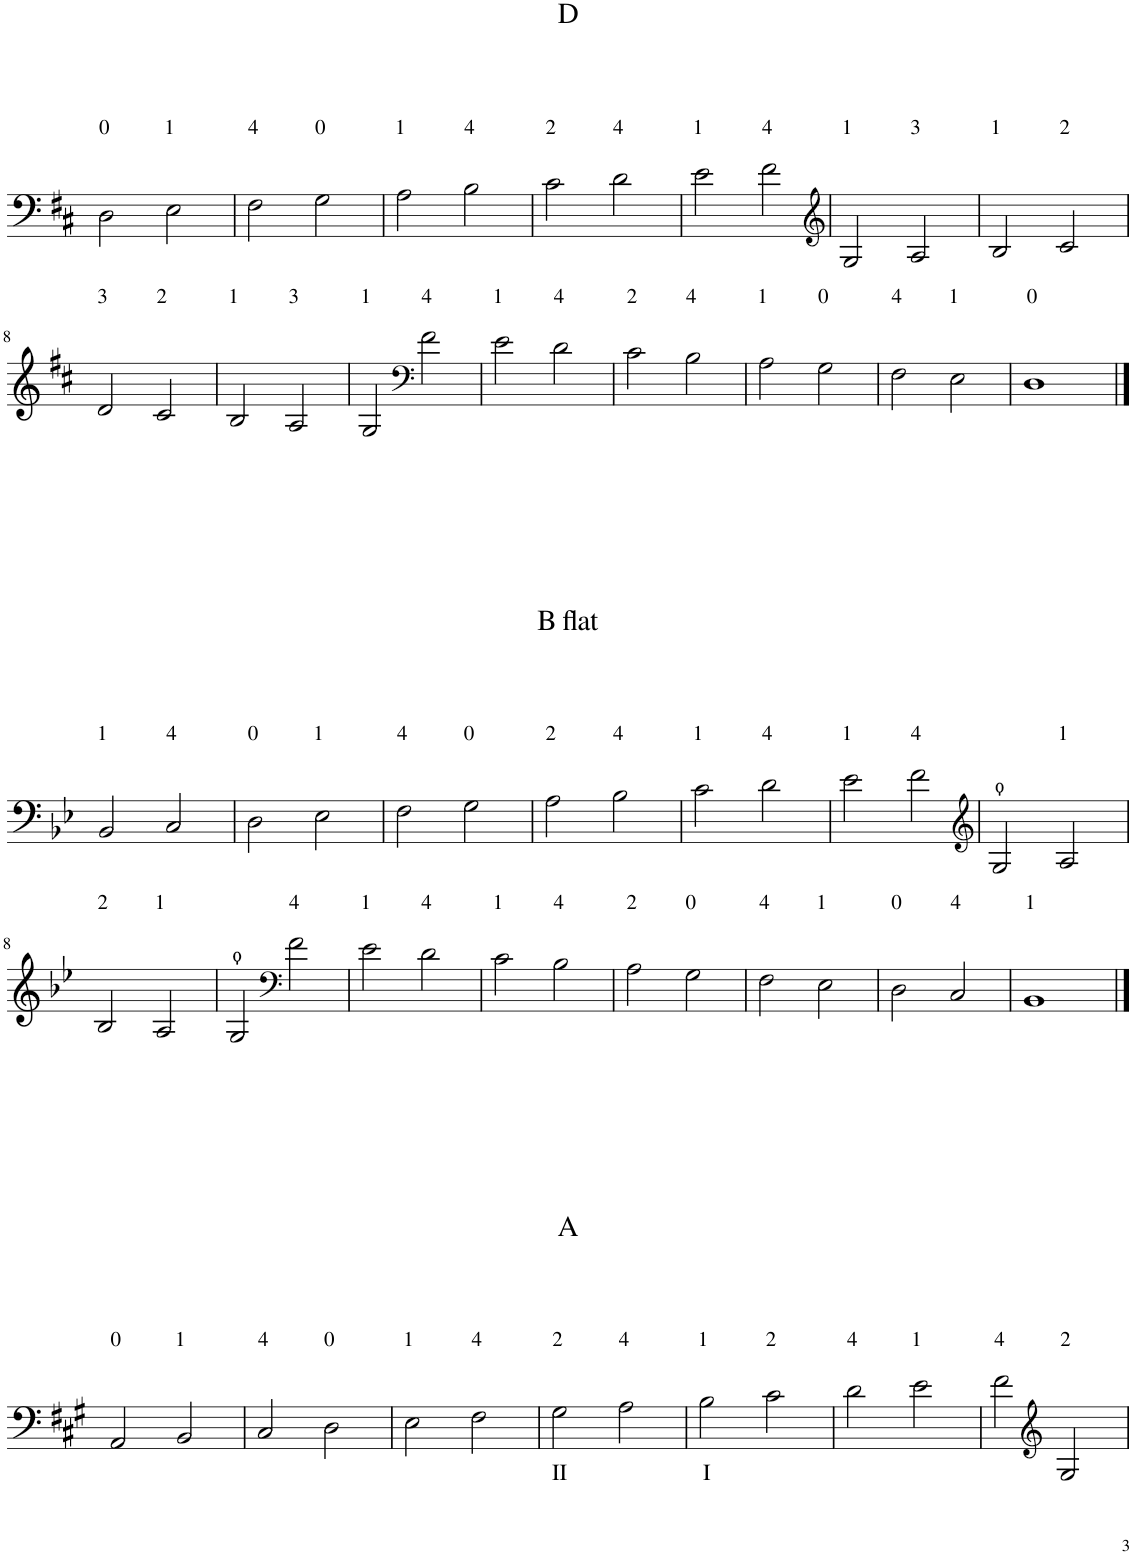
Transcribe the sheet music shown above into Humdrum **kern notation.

**kern	**text
*part1	*part1
*staff1	*staff1
*I"[Double Bass (C1-F5, E1-D3)]	*
*I'Db.	*
!!LO:PB:g=z
*clefF4	*
*Trd7c12	*
*k[f#c#]	*
*D:	*
*M4/4	*
=1	=1
!LO:TX:a:t=0	!
2D\	.
!LO:TX:a:t=1	!
2E\	.
=2	=2
!LO:TX:a:t=4	!
2F#\	.
!LO:TX:a:t=0	!
2G\	.
=3	=3
!LO:TX:a:t=1	!
2A\	.
!LO:TX:a:t=4	!
2B\	.
=4	=4
!LO:TX:a:t=2	!
2c#\	.
!LO:TX:a:t=4	!
2d\	.
=5	=5
!LO:TX:a:t=1	!
2e\	.
!LO:TX:a:t=4	!
2f#\	.
=6	=6
*clefG2	*
!LO:TX:a:t=1	!
2G/	.
!LO:TX:a:t=3	!
2A/	.
=7	=7
!LO:TX:a:t=1	!
2B/	.
!LO:TX:a:t=2	!
2c#/	.
!!LO:LB:g=z
=8	=8
!LO:TX:a:t=3	!
2d/	.
!LO:TX:a:t=2	!
2c#/	.
=9	=9
!LO:TX:a:t=1	!
2B/	.
!LO:TX:a:t=3	!
2A/	.
=10	=10
!LO:TX:a:t=1	!
2G/	.
*clefF4	*
!LO:TX:a:t=4	!
2f#\	.
=11	=11
!LO:TX:a:t=1	!
2e\	.
!LO:TX:a:t=4	!
2d\	.
=12	=12
!LO:TX:a:t=2	!
2c#\	.
!LO:TX:a:t=4	!
2B\	.
=13	=13
!LO:TX:a:t=1	!
2A\	.
!LO:TX:a:t=0	!
2G\	.
=14	=14
!LO:TX:a:t=4	!
2F#\	.
!LO:TX:a:t=1	!
2E\	.
=15	=15
!LO:TX:a:t=0	!
1D	.
!!LO:LB:g=z
==1	==1
*k[b-e-]	*
*B-:	*
!LO:TX:a:t=1	!
2BB-/	.
!LO:TX:a:t=4	!
2C/	.
=2	=2
!LO:TX:a:t=0	!
2D\	.
!LO:TX:a:t=1	!
2E-\	.
=3	=3
!LO:TX:a:t=4	!
2F\	.
!LO:TX:a:t=0	!
2G\	.
=4	=4
!LO:TX:a:t=2	!
2A\	.
!LO:TX:a:t=4	!
2B-\	.
=5	=5
!LO:TX:a:t=1	!
2c\	.
!LO:TX:a:t=4	!
2d\	.
=6	=6
!LO:TX:a:t=1	!
2e-\	.
!LO:TX:a:t=4	!
2f\	.
=7	=7
*clefG2	*
2G/	.
!LO:TX:a:t=1	!
2A/	.
!!LO:LB:g=z
=8	=8
!LO:TX:a:t=2	!
2B-/	.
!LO:TX:a:t=1	!
2A/	.
=9	=9
2G/	.
*clefF4	*
!LO:TX:a:t=4	!
2f\	.
=10	=10
!LO:TX:a:t=1	!
2e-\	.
!LO:TX:a:t=4	!
2d\	.
=11	=11
!LO:TX:a:t=1	!
2c\	.
!LO:TX:a:t=4	!
2B-\	.
=12	=12
!LO:TX:a:t=2	!
2A\	.
!LO:TX:a:t=0	!
2G\	.
=13	=13
!LO:TX:a:t=4	!
2F\	.
!LO:TX:a:t=1	!
2E-\	.
=14	=14
!LO:TX:a:t=0	!
2D\	.
!LO:TX:a:t=4	!
2C/	.
=15	=15
!LO:TX:a:t=1	!
1BB-	.
!!LO:LB:g=z
==1	==1
*k[f#c#g#]	*
*A:	*
!LO:TX:a:t=0	!
2AA/	.
!LO:TX:a:t=1	!
2BB/	.
=2	=2
!LO:TX:a:t=4	!
2C#/	.
!LO:TX:a:t=0	!
2D\	.
=3	=3
!LO:TX:a:t=1	!
2E\	.
!LO:TX:a:t=4	!
2F#\	.
=4	=4
!LO:TX:a:t=2	!
!	!LO:LY:b
2G#\	II
!LO:TX:a:t=4	!
2A\	.
=5	=5
!LO:TX:a:t=1	!
!	!LO:LY:b
2B\	I
!LO:TX:a:t=2	!
2c#\	.
=6	=6
!LO:TX:a:t=4	!
2d\	.
!LO:TX:a:t=1	!
2e\	.
=7	=7
!LO:TX:a:t=4	!
2f#\	.
*clefG2	*
!LO:TX:a:t=2	!
2G#/	.
=	=
*-	*-
